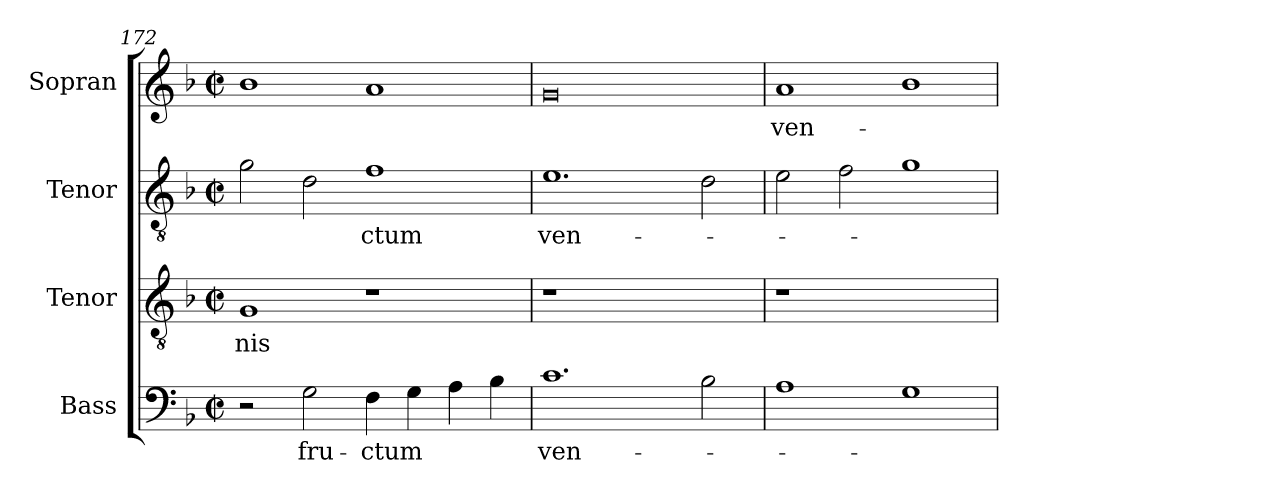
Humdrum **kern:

**kern	**text	**kern	**text	**kern	**text	**kern	**text
*part4	*part4	*part3	*part3	*part2	*part2	*part1	*part1
*staff4	*staff4	*staff3	*staff3	*staff2	*staff2	*staff1	*staff1
*I"Bass	*	*I"Tenor	*	*I"Tenor	*	*I"Sopran	*
*	*	*I'Tenor	*	*	*	*	*
*clefF4	*	*clefGv2	*	*clefGv2	*	*clefG2	*
*	*	*ITrd7c12	*	*ITrd7c12	*	*	*
*k[b-]	*	*k[b-]	*	*k[b-]	*	*k[b-]	*
*F:	*	*F:	*	*F:	*	*F:	*
*M2/2	*	*M2/2	*	*M2/2	*	*M2/2	*
*met(c|)	*	*met(c|)	*	*met(c|)	*	*met(c|)	*
=172	=172	=172	=172	=172	=172	=172	=172
!	!	!	!LO:LY:b:color=#000000	!	!	!	!
2r	.	1GGi	-nis	2Gi\	.	1b-i	.
!	!LO:LY:b:color=#000000	!	!	!	!	!	!
2Gi\	fru-	.	.	2Di\	.	.	.
!	!LO:LY:b:color=#000000	!	!	!	!	!	!
!	!	!	!	!	!LO:LY:b:color=#000000	!	!
4Fi\	-ctum	1r	.	1Fi	-ctum	1ai	.
4Gi\	.	.	.	.	.	.	.
4Ai\	.	.	.	.	.	.	.
4B-i\	.	.	.	.	.	.	.
=173	=173	=173	=173	=173	=173	=173	=173
!	!LO:LY:b:color=#000000	!LO:N:vis=1	!	!	!	!	!
!	!	!	!	!	!LO:LY:b:color=#000000	!	!
1.ci	ven-	1r	.	1.Ei	ven-	0gi	.
.	.	1ryy	.	.	.	.	.
2B-i\	.	.	.	2Di\	.	.	.
=174	=174	=174	=174	=174	=174	=174	=174
!	!	!LO:N:vis=1	!	!	!	!	!
!	!	!	!	!	!	!	!LO:LY:b:color=#000000
1Ai	.	1r	.	2Ei\	.	1ai	ven-
.	.	.	.	2Fi\	.	.	.
1Gi	.	1ryy	.	1Gi	.	1b-i	.
=	=	=	=	=	=	=	=
*-	*-	*-	*-	*-	*-	*-	*-
